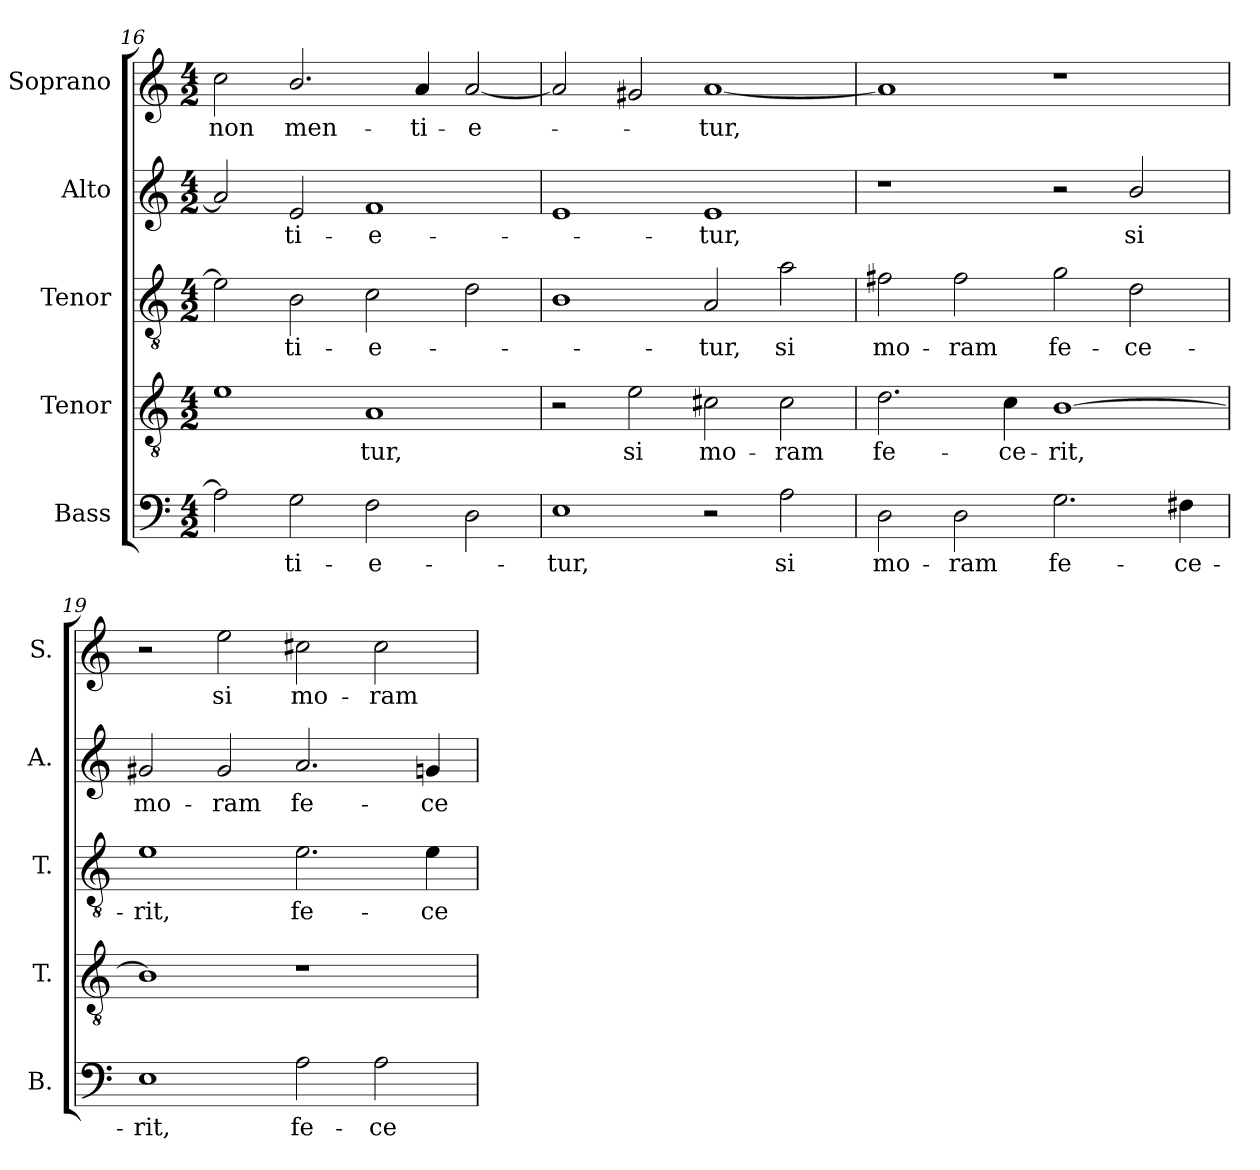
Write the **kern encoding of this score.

**kern	**text	**kern	**text	**kern	**text	**kern	**text	**kern	**text
*part5	*part5	*part4	*part4	*part3	*part3	*part2	*part2	*part1	*part1
*staff5	*staff5	*staff4	*staff4	*staff3	*staff3	*staff2	*staff2	*staff1	*staff1
*I"Bass	*	*I"Tenor	*	*I"Tenor	*	*I"Alto	*	*I"Soprano	*
*I'B.	*	*I'T.	*	*I'T.	*	*I'A.	*	*I'S.	*
*clefF4	*	*clefGv2	*	*clefGv2	*	*clefG2	*	*clefG2	*
*	*	*ITrd7c12	*	*ITrd7c12	*	*	*	*	*
*k[]	*	*k[]	*	*k[]	*	*k[]	*	*k[]	*
*C:	*	*C:	*	*C:	*	*C:	*	*C:	*
*M4/2	*	*M4/2	*	*M4/2	*	*M4/2	*	*M4/2	*
=16	=16	=16	=16	=16	=16	=16	=16	=16	=16
!	!	!	!	!	!	!	!	!	!LO:LY:b:color=#000000
2Ai\]	.	1Ei	.	2Ei\]	.	2ai/]	.	2cci\	non
!	!LO:LY:b:color=#000000	!	!	!	!	!	!	!	!
!	!	!	!	!	!LO:LY:b:color=#000000	!	!	!	!
!	!	!	!	!	!	!	!LO:LY:b:color=#000000	!	!
!	!	!	!	!	!	!	!	!	!LO:LY:b:color=#000000
2Gi\	-ti-	.	.	2BBi\	-ti-	2ei/	-ti-	2.bi/	men-
!	!LO:LY:b:color=#000000	!	!	!	!	!	!	!	!
!	!	!	!LO:LY:b:color=#000000	!	!	!	!	!	!
!	!	!	!	!	!LO:LY:b:color=#000000	!	!	!	!
!	!	!	!	!	!	!	!LO:LY:b:color=#000000	!	!
2Fi\	-e-	1AAi	-tur,	2Ci\	-e-	1fi	-e-	.	.
!	!	!	!	!	!	!	!	!	!LO:LY:b:color=#000000
.	.	.	.	.	.	.	.	4ai/	-ti-
!	!	!	!	!	!	!	!	!	!LO:LY:b:color=#000000
2Di\	.	.	.	2Di\	.	.	.	[2ai/	-e-
=17	=17	=17	=17	=17	=17	=17	=17	=17	=17
!	!LO:LY:b:color=#000000	!	!	!	!	!	!	!	!
1Ei	-tur,	2r	.	1BBi	.	1ei	.	2ai/]	.
!	!	!	!LO:LY:b:color=#000000	!	!	!	!	!	!
.	.	2Ei\	si	.	.	.	.	2g#Xi/	.
!	!	!	!LO:LY:b:color=#000000	!	!	!	!	!	!
!	!	!	!	!	!LO:LY:b:color=#000000	!	!	!	!
!	!	!	!	!	!	!	!LO:LY:b:color=#000000	!	!
!	!	!	!	!	!	!	!	!	!LO:LY:b:color=#000000
2r	.	2C#Xi\	mo-	2AAi/	-tur,	1ei	-tur,	[1ai	-tur,
!	!LO:LY:b:color=#000000	!	!	!	!	!	!	!	!
!	!	!	!LO:LY:b:color=#000000	!	!	!	!	!	!
!	!	!	!	!	!LO:LY:b:color=#000000	!	!	!	!
2Ai\	si	2C#i\	-ram	2Ai\	si	.	.	.	.
=18	=18	=18	=18	=18	=18	=18	=18	=18	=18
!	!LO:LY:b:color=#000000	!	!	!	!	!	!	!	!
!	!	!	!LO:LY:b:color=#000000	!	!	!	!	!	!
!	!	!	!	!	!LO:LY:b:color=#000000	!	!	!	!
2Di\	mo-	2.Di\	fe-	2F#Xi\	mo-	1r	.	1ai]	.
!	!LO:LY:b:color=#000000	!	!	!	!	!	!	!	!
!	!	!	!	!	!LO:LY:b:color=#000000	!	!	!	!
2Di\	-ram	.	.	2F#i\	-ram	.	.	.	.
!	!	!	!LO:LY:b:color=#000000	!	!	!	!	!	!
.	.	4Ci\	-ce-	.	.	.	.	.	.
!	!LO:LY:b:color=#000000	!	!	!	!	!	!	!	!
!	!	!	!LO:LY:b:color=#000000	!	!	!	!	!	!
!	!	!	!	!	!LO:LY:b:color=#000000	!	!	!	!
2.Gi\	fe-	[1BBi	-rit,	2Gi\	fe-	2r	.	1r	.
!	!	!	!	!	!LO:LY:b:color=#000000	!	!	!	!
!	!	!	!	!	!	!	!LO:LY:b:color=#000000	!	!
.	.	.	.	2Di\	-ce-	2bi/	si	.	.
!	!LO:LY:b:color=#000000	!	!	!	!	!	!	!	!
4F#Xi\	-ce-	.	.	.	.	.	.	.	.
=19	=19	=19	=19	=19	=19	=19	=19	=19	=19
!	!LO:LY:b:color=#000000	!	!	!	!	!	!	!	!
!	!	!	!	!	!LO:LY:b:color=#000000	!	!	!	!
!	!	!	!	!	!	!	!LO:LY:b:color=#000000	!	!
1Ei	-rit,	1BBi]	.	1Ei	-rit,	2g#Xi/	mo-	2r	.
!	!	!	!	!	!	!	!LO:LY:b:color=#000000	!	!
!	!	!	!	!	!	!	!	!	!LO:LY:b:color=#000000
.	.	.	.	.	.	2g#i/	-ram	2eei\	si
!	!LO:LY:b:color=#000000	!	!	!	!	!	!	!	!
!	!	!	!	!	!LO:LY:b:color=#000000	!	!	!	!
!	!	!	!	!	!	!	!LO:LY:b:color=#000000	!	!
!	!	!	!	!	!	!	!	!	!LO:LY:b:color=#000000
2Ai\	fe-	1r	.	2.Ei\	fe-	2.ai/	fe-	2cc#Xi\	mo-
!	!LO:LY:b:color=#000000	!	!	!	!	!	!	!	!
!	!	!	!	!	!	!	!	!	!LO:LY:b:color=#000000
2Ai\	-ce-	.	.	.	.	.	.	2cc#i\	-ram
!	!	!	!	!	!LO:LY:b:color=#000000	!	!	!	!
!	!	!	!	!	!	!	!LO:LY:b:color=#000000	!	!
.	.	.	.	4Ei\	-ce-	4gni/	-ce-	.	.
=	=	=	=	=	=	=	=	=	=
*-	*-	*-	*-	*-	*-	*-	*-	*-	*-
